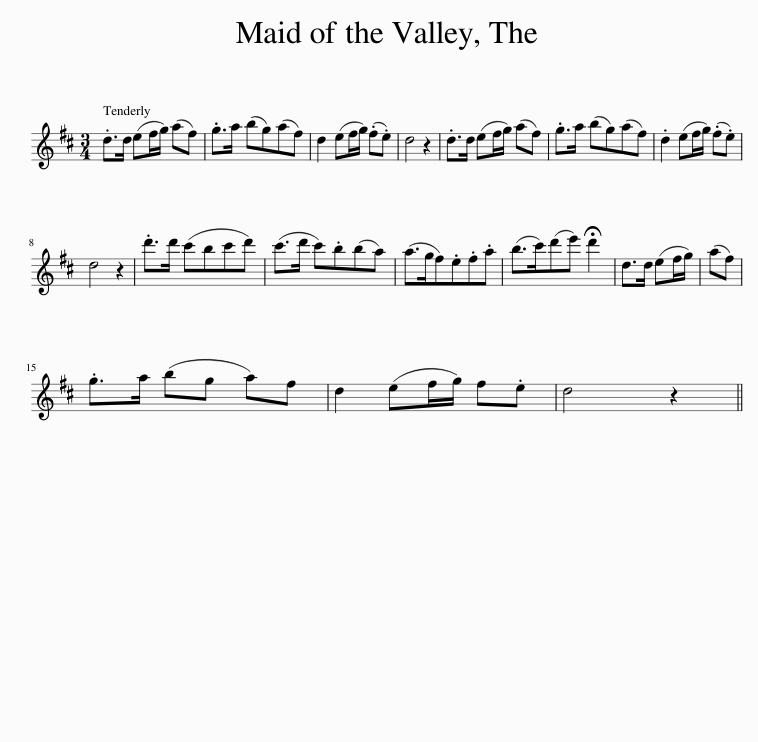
X:1
L:1/8
M:3/4
I:linebreak $
K:D
V:1 treble
V:1
 .d>d (ef/g/) (af) | .g>a (bg)(af) | d2 (ef/g/) (.f.e) | d4 z2 | .d>d (ef/g/) (af) | %5
 .g>a (bg)(af) | .d2 (ef/g/) (.f.e) |$ d4 z2 | .d'>d' (c'bc'd') | (c'>d' c').b(ba) | %10
 (a>gf).e.f.a | (b>c')(d'e') !fermata!d'2 | d>d (ef/g/) | (af) |$ .g>a (bg a)f | %15
 d2 (ef/g/) f.e | d4 z2 || %17
